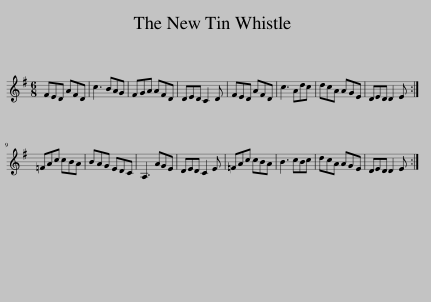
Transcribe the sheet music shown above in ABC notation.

X:1
L:1/8
M:6/8
I:linebreak $
K:G
V:1 treble
V:1
 FED AFD | c3 BAG | FGA AFD | DED C2 D | FED AFD | %5
 c3 Adc | dcA AGE | DED D2 E :|$ =FAc cBA | BAG EDC | %10
 A,3 AGE | DED C2 E | =FAc cBA | B3 cBc | dcA AGE | %15
 DED D2 E :| %16
